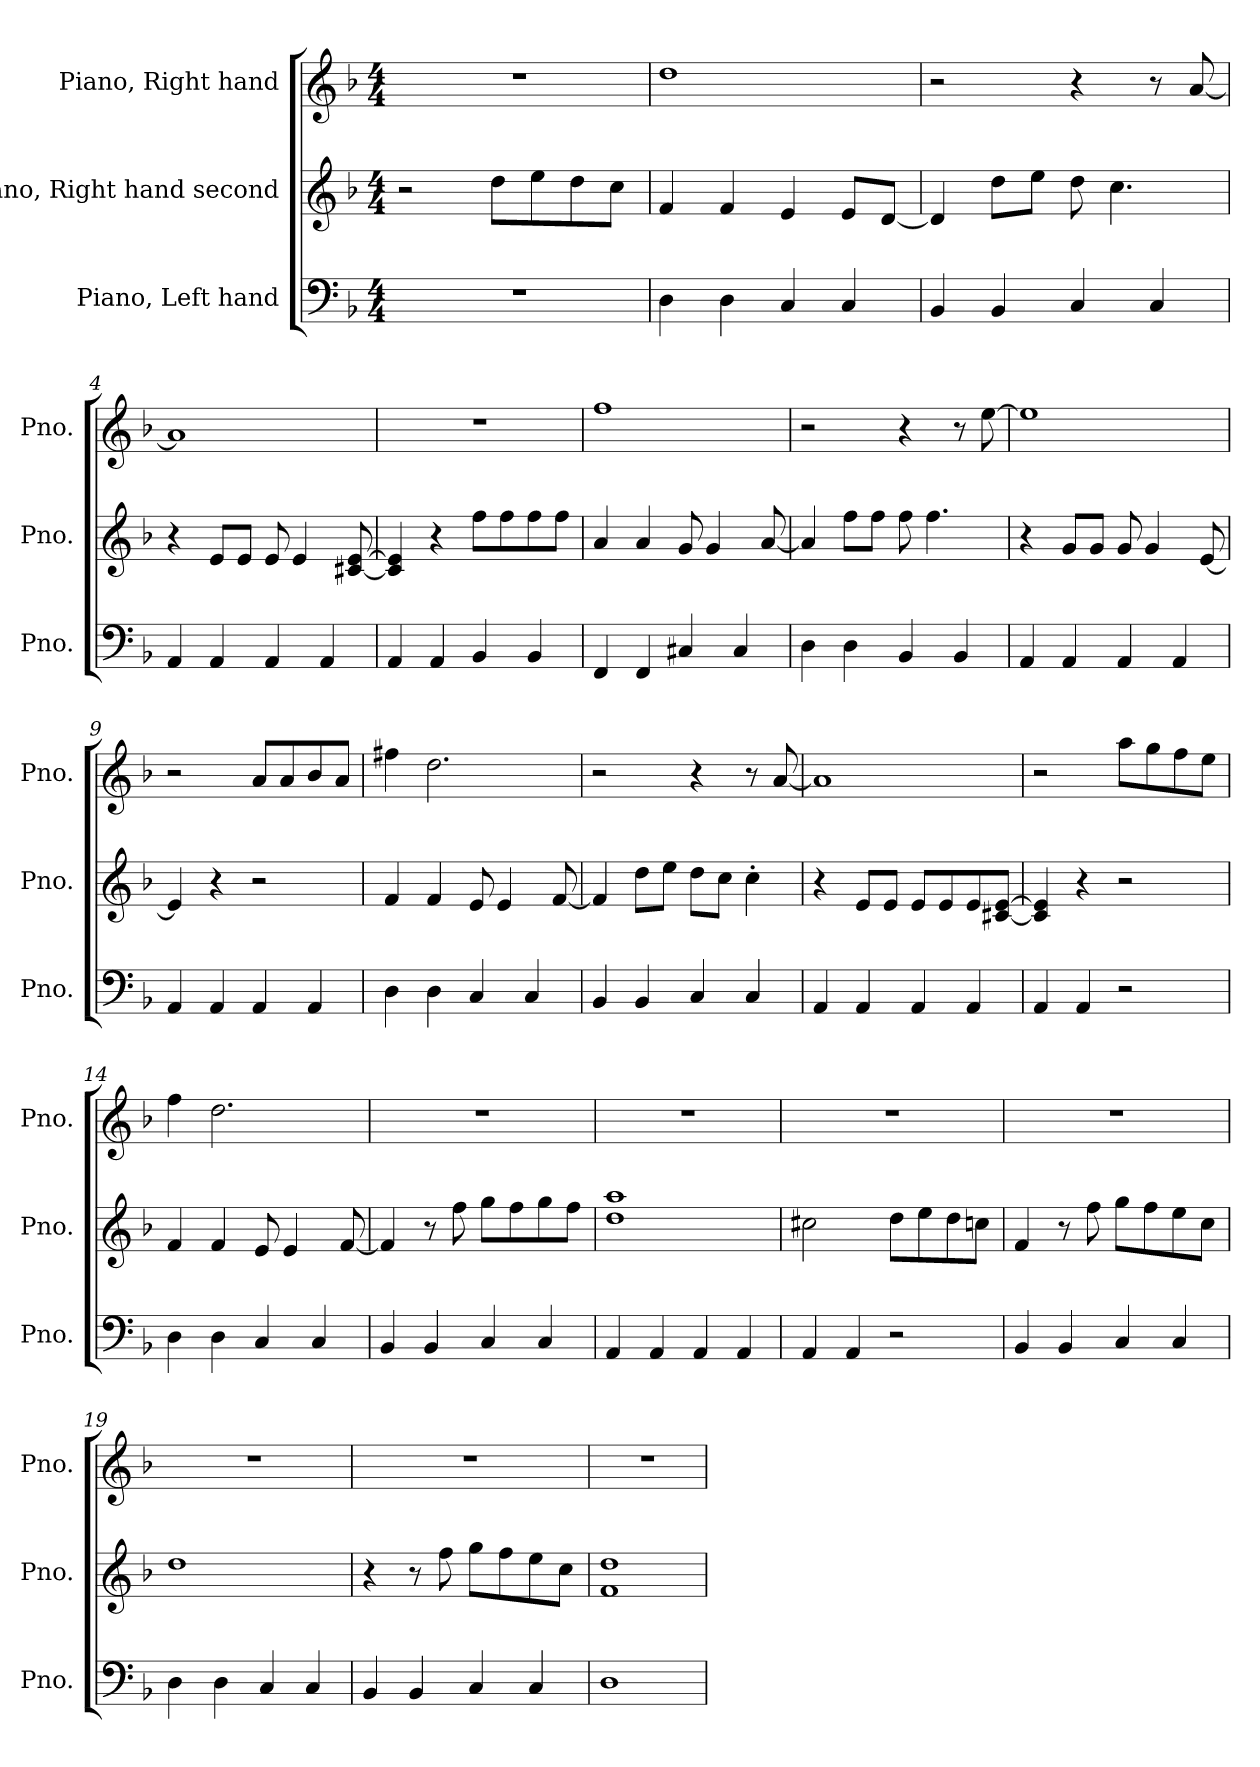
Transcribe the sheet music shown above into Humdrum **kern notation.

**kern	**kern	**kern
*part3	*part2	*part1
*staff3	*staff2	*staff1
*I"Piano, Left hand	*I"Piano, Right hand second	*I"Piano, Right hand
*I'Pno.	*I'Pno.	*I'Pno.
*clefF4	*clefG2	*clefG2
*k[b-]	*k[b-]	*k[b-]
*M4/4	*M4/4	*M4/4
*MM108	*MM108	*MM108
=1	=1	=1
1r	2r	1r
.	8dd\L	.
.	8ee\	.
.	8dd\	.
.	8cc\J	.
=2	=2	=2
4D\	4f/	1dd
4D\	4f/	.
4C/	4e/	.
4C/	8e/L	.
.	[8d/J	.
=3	=3	=3
4BB-/	4d/]	2r
4BB-/	8dd\L	.
.	8ee\J	.
4C/	8dd\	4r
.	4.cc\	.
4C/	.	8r
.	.	[8a/
=4	=4	=4
4AA/	4r	1a]
4AA/	8e/L	.
.	8e/J	.
4AA/	8e/	.
.	4e/	.
4AA/	.	.
.	[8c#X/ [8e/	.
!!LO:LB:g=z
=5	=5	=5
4AA/	4c#/] 4e/]	1r
4AA/	4r	.
4BB-/	8ff\L	.
.	8ff\	.
4BB-/	8ff\	.
.	8ff\J	.
=6	=6	=6
4FF/	4a/	1ff
4FF/	4a/	.
4C#X/	8g/	.
.	4g/	.
4C#/	.	.
.	[8a/	.
=7	=7	=7
4D\	4a/]	2r
4D\	8ff\L	.
.	8ff\J	.
4BB-/	8ff\	4r
.	4.ff\	.
4BB-/	.	8r
.	.	[8ee\
=8	=8	=8
4AA/	4r	1ee]
4AA/	8g/L	.
.	8g/J	.
4AA/	8g/	.
.	4g/	.
4AA/	.	.
.	[8e/	.
=9	=9	=9
4AA/	4e/]	2r
4AA/	4r	.
4AA/	2r	8a/L
.	.	8a/
4AA/	.	8b-/
.	.	8a/J
=10	=10	=10
4D\	4f/	4ff#X\
4D\	4f/	2.dd\
4C/	8e/	.
.	4e/	.
4C/	.	.
.	[8f/	.
!!LO:LB:g=z
=11	=11	=11
4BB-/	4f/]	2r
4BB-/	8dd\L	.
.	8ee\J	.
4C/	8dd\L	4r
.	8cc\J	.
4C/	4cc'\	8r
.	.	[8a/
=12	=12	=12
4AA/	4r	1a]
4AA/	8e/L	.
.	8e/J	.
4AA/	8e/L	.
.	8e/	.
4AA/	8e/	.
.	[8c#X/ [8e/J	.
=13	=13	=13
4AA/	4c#/] 4e/]	2r
4AA/	4r	.
2r	2r	8aa\L
.	.	8gg\
.	.	8ff\
.	.	8ee\J
=14	=14	=14
4D\	4f/	4ff\
4D\	4f/	2.dd\
4C/	8e/	.
.	4e/	.
4C/	.	.
.	[8f/	.
=15	=15	=15
4BB-/	4f/]	1r
4BB-/	8r	.
.	8ff\	.
4C/	8gg\L	.
.	8ff\	.
4C/	8gg\	.
.	8ff\J	.
=16	=16	=16
4AA/	1dd 1aa	1r
4AA/	.	.
4AA/	.	.
4AA/	.	.
!!LO:LB:g=z
=17	=17	=17
4AA/	2cc#X\	1r
4AA/	.	.
2r	8dd\L	.
.	8ee\	.
.	8dd\	.
.	8ccn\J	.
=18	=18	=18
4BB-/	4f/	1r
4BB-/	8r	.
.	8ff\	.
4C/	8gg\L	.
.	8ff\	.
4C/	8ee\	.
.	8cc\J	.
=19	=19	=19
4D\	1dd	1r
4D\	.	.
4C/	.	.
4C/	.	.
=20	=20	=20
4BB-/	4r	1r
4BB-/	8r	.
.	8ff\	.
4C/	8gg\L	.
.	8ff\	.
4C/	8ee\	.
.	8cc\J	.
=21	=21	=21
1D	1f 1dd	1r
=	=	=
*-	*-	*-
